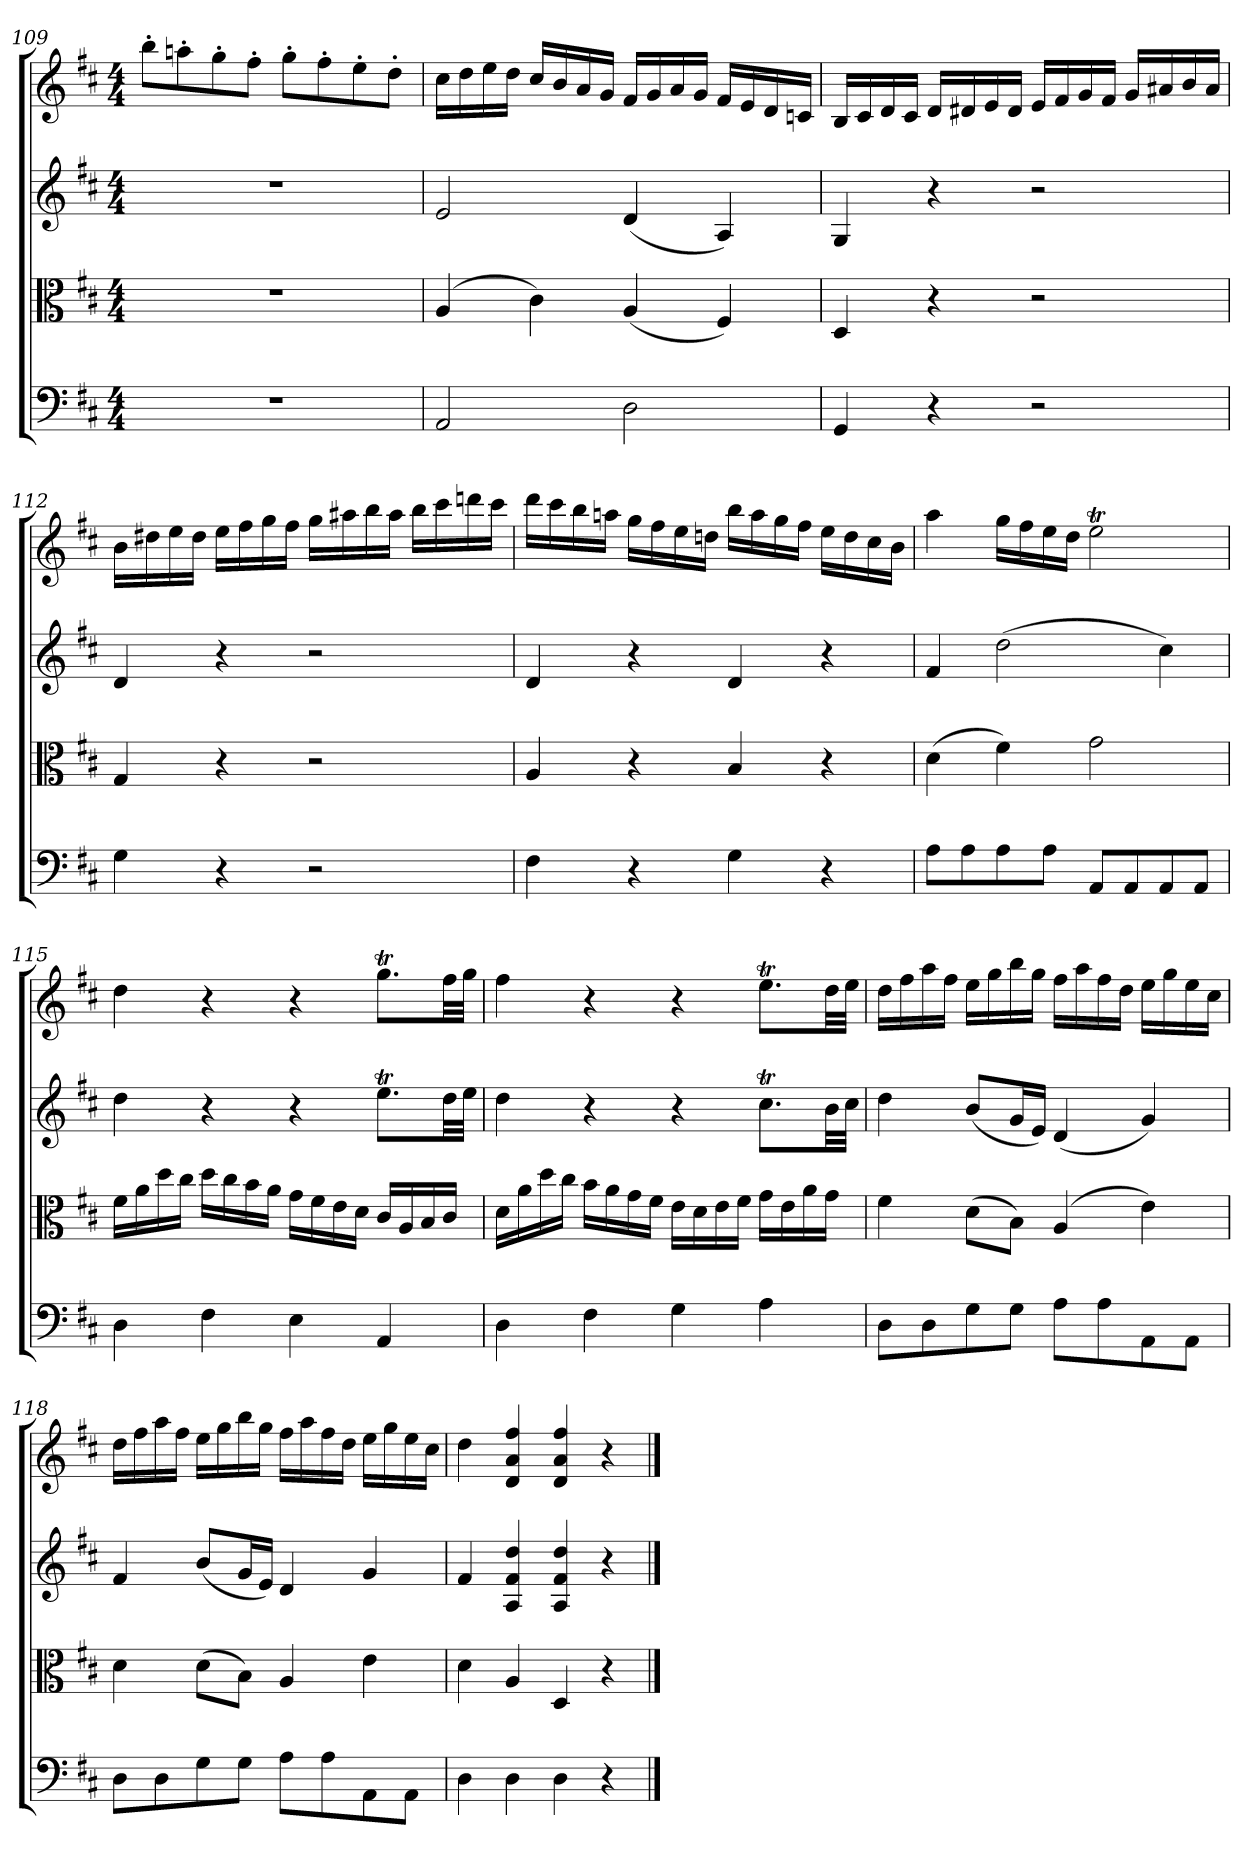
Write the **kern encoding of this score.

**kern	**kern	**kern	**kern
*part4	*part3	*part2	*part1
*staff4	*staff3	*staff2	*staff1
*clefF4	*clefC3	*clefG2	*clefG2
*k[f#c#]	*k[f#c#]	*k[f#c#]	*k[f#c#]
*D:	*D:	*D:	*D:
*M4/4	*M4/4	*M4/4	*M4/4
=109	=109	=109	=109
1r	1r	1r	8bb'\L
.	.	.	8aan'\
.	.	.	8gg'\
.	.	.	8ff#'\J
.	.	.	8gg'\L
.	.	.	8ff#'\
.	.	.	8ee'\
.	.	.	8dd'\J
=110	=110	=110	=110
2AA/	(4A/	2e/	16cc#\LL
.	.	.	16dd\
.	.	.	16ee\
.	.	.	16dd\JJ
.	4c#\)	.	16cc#/LL
.	.	.	16b/
.	.	.	16a/
.	.	.	16g/JJ
2D\	(4A/	(4d/	16f#/LL
.	.	.	16g/
.	.	.	16a/
.	.	.	16g/JJ
.	4F#/)	4A/)	16f#/LL
.	.	.	16e/
.	.	.	16d/
.	.	.	16cn/JJ
=111	=111	=111	=111
4GG/	4D/	4G/	16B/LL
.	.	.	16c#/
.	.	.	16d/
.	.	.	16c#/JJ
4r	4r	4r	16d/LL
.	.	.	16d#X/
.	.	.	16e/
.	.	.	16d#/JJ
2r	2r	2r	16e/LL
.	.	.	16f#/
.	.	.	16g/
.	.	.	16f#/JJ
.	.	.	16g/LL
.	.	.	16a#X/
.	.	.	16b/
.	.	.	16a#/JJ
=112	=112	=112	=112
4G\	4G/	4d/	16b\LL
.	.	.	16dd#X\
.	.	.	16ee\
.	.	.	16dd#\JJ
4r	4r	4r	16ee\LL
.	.	.	16ff#\
.	.	.	16gg\
.	.	.	16ff#\JJ
2r	2r	2r	16gg\LL
.	.	.	16aa#X\
.	.	.	16bb\
.	.	.	16aa#\JJ
.	.	.	16bb\LL
.	.	.	16ccc#\
.	.	.	16dddn\
.	.	.	16ccc#\JJ
=113	=113	=113	=113
4F#\	4A/	4d/	16ddd\LL
.	.	.	16ccc#\
.	.	.	16bb\
.	.	.	16aan\JJ
4r	4r	4r	16gg\LL
.	.	.	16ff#\
.	.	.	16ee\
.	.	.	16ddn\JJ
4G\	4B/	4d/	16bb\LL
.	.	.	16aa\
.	.	.	16gg\
.	.	.	16ff#\JJ
4r	4r	4r	16ee\LL
.	.	.	16dd\
.	.	.	16cc#\
.	.	.	16b\JJ
=114	=114	=114	=114
8A\L	(4d\	4f#/	4aa\
8A\	.	.	.
8A\	4f#\)	(2dd\	16gg\LL
.	.	.	16ff#\
8A\J	.	.	16ee\
.	.	.	16dd\JJ
8AA/L	2g\	.	2eeT\
8AA/	.	.	.
8AA/	.	4cc#\)	.
8AA/J	.	.	.
=115	=115	=115	=115
4D\	16f#\LL	4dd\	4dd\
.	16a\	.	.
.	16dd\	.	.
.	16cc#\JJ	.	.
4F#\	16dd\LL	4r	4r
.	16cc#\	.	.
.	16b\	.	.
.	16a\JJ	.	.
4E\	16g\LL	4r	4r
.	16f#\	.	.
.	16e\	.	.
.	16d\JJ	.	.
4AA/	16c#/LL	8.eeT\L	8.ggT\L
.	16A/	.	.
.	16B/	.	.
.	16c#/JJ	32dd\LL	32ff#\LL
.	.	32ee\JJJ	32gg\JJJ
=116	=116	=116	=116
4D\	16d\LL	4dd\	4ff#\
.	16a\	.	.
.	16dd\	.	.
.	16cc#\JJ	.	.
4F#\	16b\LL	4r	4r
.	16a\	.	.
.	16g\	.	.
.	16f#\JJ	.	.
4G\	16e\LL	4r	4r
.	16d\	.	.
.	16e\	.	.
.	16f#\JJ	.	.
4A\	16g\LL	8.cc#t\L	8.eeT\L
.	16e\	.	.
.	16a\	.	.
.	16g\JJ	32b\LL	32dd\LL
.	.	32cc#\JJJ	32ee\JJJ
=117	=117	=117	=117
8D\L	4f#\	4dd\	16dd\LL
.	.	.	16ff#\
8D\	.	.	16aa\
.	.	.	16ff#\JJ
8G\	(8d\L	(8b/L	16ee\LL
.	.	.	16gg\
8G\J	8B\J)	16g/L	16bb\
.	.	16e/JJ)	16gg\JJ
8A\L	(4A/	(4d/	16ff#\LL
.	.	.	16aa\
8A\	.	.	16ff#\
.	.	.	16dd\JJ
8AA\	4e\)	4g/)	16ee\LL
.	.	.	16gg\
8AA\J	.	.	16ee\
.	.	.	16cc#\JJ
=118	=118	=118	=118
8D\L	4d\	4f#/	16dd\LL
.	.	.	16ff#\
8D\	.	.	16aa\
.	.	.	16ff#\JJ
8G\	(8d\L	(8b/L	16ee\LL
.	.	.	16gg\
8G\J	8B\J)	16g/L	16bb\
.	.	16e/JJ)	16gg\JJ
8A\L	4A/	4d/	16ff#\LL
.	.	.	16aa\
8A\	.	.	16ff#\
.	.	.	16dd\JJ
8AA\	4e\	4g/	16ee\LL
.	.	.	16gg\
8AA\J	.	.	16ee\
.	.	.	16cc#\JJ
=119	=119	=119	=119
4D\	4d\	4f#/	4dd\
4D\	4A/	4A/ 4f#/ 4dd/	4d/ 4a/ 4ff#/
4D\	4D/	4A/ 4f#/ 4dd/	4d/ 4a/ 4ff#/
4r	4r	4r	4r
==	==	==	==
*-	*-	*-	*-
